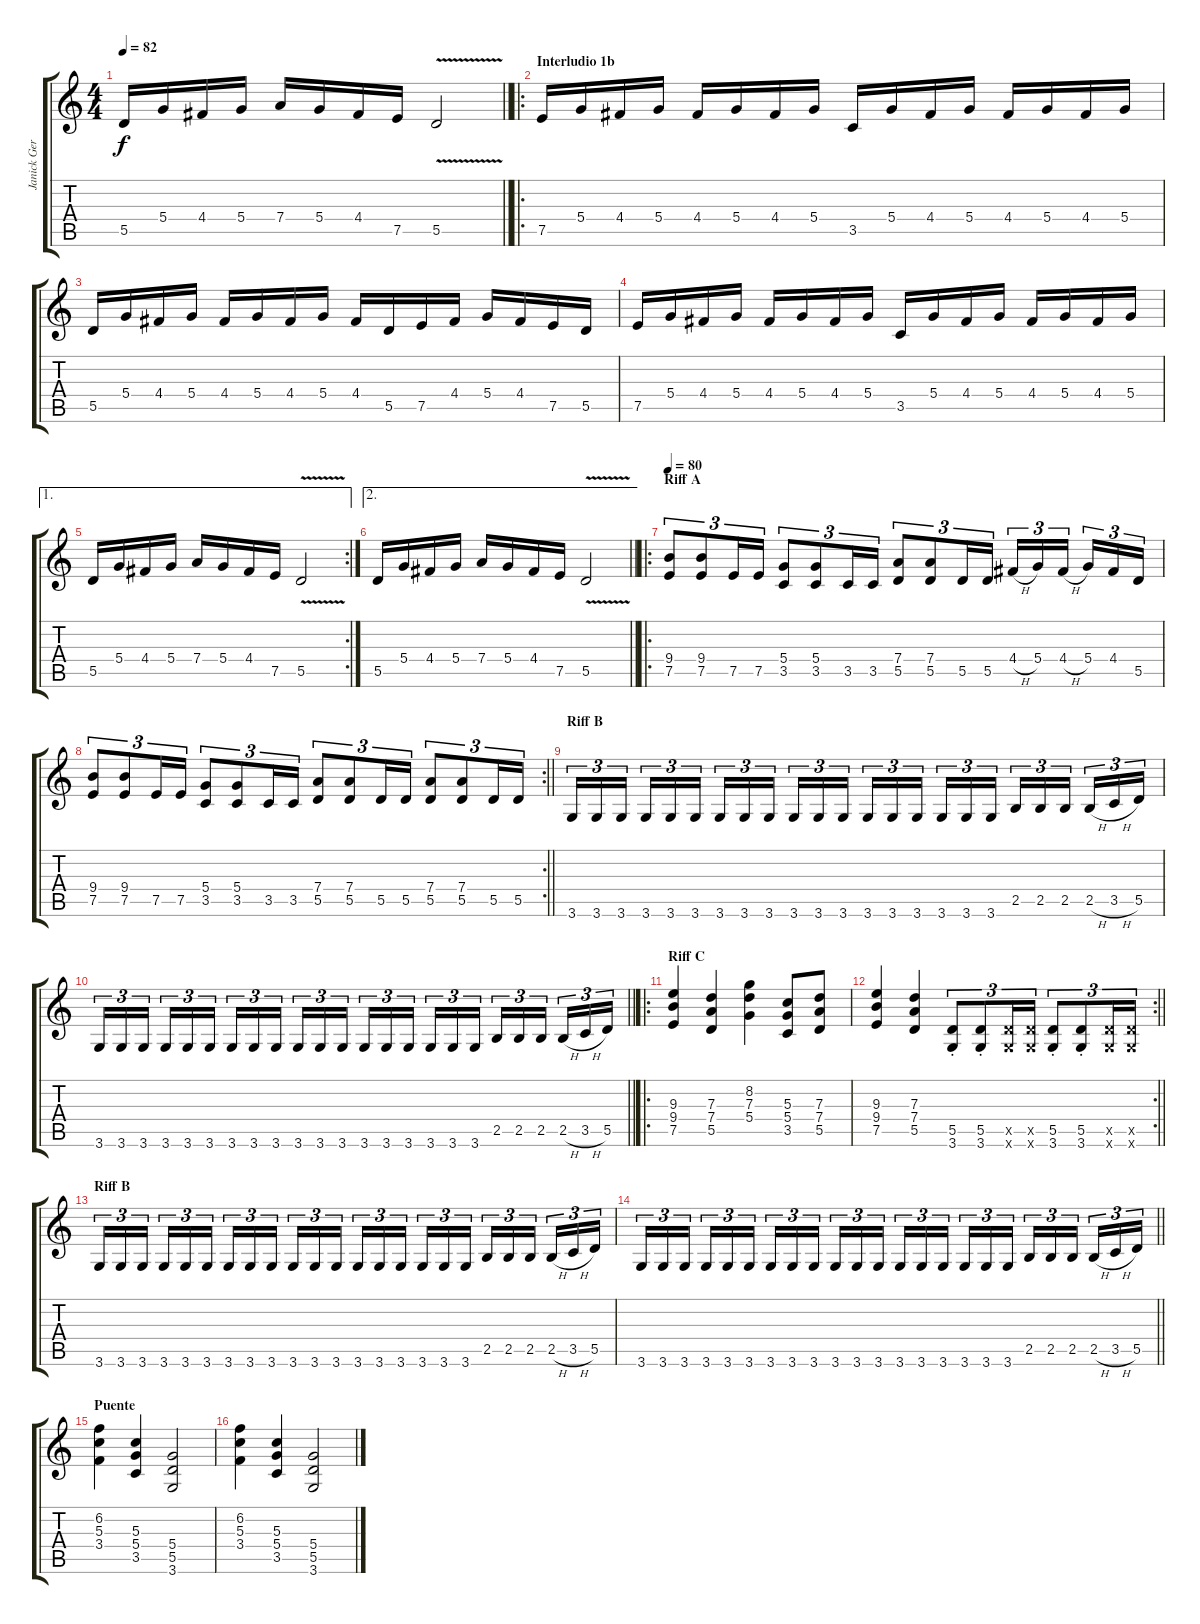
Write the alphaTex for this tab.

\track ("Janick Gers" "Janick Ger") {instrument distortionguitar}
\staff {score tabs}
\tuning (E4 B3 G3 D3 A2 E2) {hide}
\ts (4 4)
\tempo 82
\clef g2
\barLineRight lightlight
\ks c
5.5.16{dy f} 5.4.16 4.4.16 5.4.16 7.4.16 5.4.16 4.4.16 7.5.16 5.5{v}.2 |
\ro
\section ("" "Interludio 1b")
7.5.16 5.4.16 4.4.16 5.4.16 4.4.16 5.4.16 4.4.16 5.4.16 3.5.16 5.4.16 4.4.16 5.4.16 4.4.16 5.4.16 4.4.16 5.4.16 |
5.5.16 5.4.16 4.4.16 5.4.16 4.4.16 5.4.16 4.4.16 5.4.16 4.4.16 5.5.16 7.5.16 4.4.16 5.4.16 4.4.16 7.5.16 5.5.16 |
7.5.16 5.4.16 4.4.16 5.4.16 4.4.16 5.4.16 4.4.16 5.4.16 3.5.16 5.4.16 4.4.16 5.4.16 4.4.16 5.4.16 4.4.16 5.4.16 |
\ae 1
\rc 2
5.5.16 5.4.16 4.4.16 5.4.16 7.4.16 5.4.16 4.4.16 7.5.16 5.5{v}.2 |
\ae 2
\barLineRight lightlight
5.5.16 5.4.16 4.4.16 5.4.16 7.4.16 5.4.16 4.4.16 7.5.16 5.5{v}.2 |
\ro
\section ("" "Riff A")
\tempo 80
(9.4 7.5).8{tu (3 2)} (9.4 7.5).8{tu (3 2)} 7.5.16{tu (3 2)} 7.5.16{tu (3 2)} (5.4 3.5).8{tu (3 2)} (5.4 3.5).8{tu (3 2)} 3.5.16{tu (3 2)} 3.5.16{tu (3 2)} (7.4 5.5).8{tu (3 2)} (7.4 5.5).8{tu (3 2)} 5.5.16{tu (3 2)} 5.5.16{tu (3 2)} 4.4{h}.16{tu (3 2)} 5.4.16{tu (3 2)} 4.4{h}.16{tu (3 2) beam splitsecondary} 5.4.16{tu (3 2)} 4.4.16{tu (3 2)} 5.5.16{tu (3 2)} |
\rc 2
\barLineRight lightlight
(9.4 7.5).8{tu (3 2)} (9.4 7.5).8{tu (3 2)} 7.5.16{tu (3 2)} 7.5.16{tu (3 2)} (5.4 3.5).8{tu (3 2)} (5.4 3.5).8{tu (3 2)} 3.5.16{tu (3 2)} 3.5.16{tu (3 2)} (7.4 5.5).8{tu (3 2)} (7.4 5.5).8{tu (3 2)} 5.5.16{tu (3 2)} 5.5.16{tu (3 2)} (7.4 5.5).8{tu (3 2)} (7.4 5.5).8{tu (3 2)} 5.5.16{tu (3 2)} 5.5.16{tu (3 2)} |
\section ("" "Riff B")
3.6.16{tu (3 2)} 3.6.16{tu (3 2)} 3.6.16{tu (3 2) beam splitsecondary} 3.6.16{tu (3 2)} 3.6.16{tu (3 2)} 3.6.16{tu (3 2)} 3.6.16{tu (3 2)} 3.6.16{tu (3 2)} 3.6.16{tu (3 2) beam splitsecondary} 3.6.16{tu (3 2)} 3.6.16{tu (3 2)} 3.6.16{tu (3 2)} 3.6.16{tu (3 2)} 3.6.16{tu (3 2)} 3.6.16{tu (3 2) beam splitsecondary} 3.6.16{tu (3 2)} 3.6.16{tu (3 2)} 3.6.16{tu (3 2)} 2.5.16{tu (3 2)} 2.5.16{tu (3 2)} 2.5.16{tu (3 2) beam splitsecondary} 2.5{h}.16{tu (3 2)} 3.5{h}.16{tu (3 2)} 5.5.16{tu (3 2)} |
\barLineRight lightlight
3.6.16{tu (3 2)} 3.6.16{tu (3 2)} 3.6.16{tu (3 2) beam splitsecondary} 3.6.16{tu (3 2)} 3.6.16{tu (3 2)} 3.6.16{tu (3 2)} 3.6.16{tu (3 2)} 3.6.16{tu (3 2)} 3.6.16{tu (3 2) beam splitsecondary} 3.6.16{tu (3 2)} 3.6.16{tu (3 2)} 3.6.16{tu (3 2)} 3.6.16{tu (3 2)} 3.6.16{tu (3 2)} 3.6.16{tu (3 2) beam splitsecondary} 3.6.16{tu (3 2)} 3.6.16{tu (3 2)} 3.6.16{tu (3 2)} 2.5.16{tu (3 2)} 2.5.16{tu (3 2)} 2.5.16{tu (3 2) beam splitsecondary} 2.5{h}.16{tu (3 2)} 3.5{h}.16{tu (3 2)} 5.5.16{tu (3 2)} |
\ro
\section ("" "Riff C")
(9.3 9.4 7.5).4 (7.3 7.4 5.5).4 (8.2 7.3 5.4).4 (5.3 5.4 3.5).8 (7.3 7.4 5.5).8 |
\rc 2
\barLineRight lightlight
(9.3 9.4 7.5).4 (7.3 7.4 5.5).4 (5.5{st} 3.6{st}).8{tu (3 2)} (5.5{st} 3.6{st}).8{tu (3 2)} (5.5{x} 3.6{x}).16{tu (3 2)} (5.5{x} 3.6{x}).16{tu (3 2)} (5.5{st} 3.6{st}).8{tu (3 2)} (5.5{st} 3.6{st}).8{tu (3 2)} (5.5{x} 3.6{x}).16{tu (3 2)} (5.5{x} 3.6{x}).16{tu (3 2)} |
\section ("" "Riff B")
3.6.16{tu (3 2)} 3.6.16{tu (3 2)} 3.6.16{tu (3 2) beam splitsecondary} 3.6.16{tu (3 2)} 3.6.16{tu (3 2)} 3.6.16{tu (3 2)} 3.6.16{tu (3 2)} 3.6.16{tu (3 2)} 3.6.16{tu (3 2) beam splitsecondary} 3.6.16{tu (3 2)} 3.6.16{tu (3 2)} 3.6.16{tu (3 2)} 3.6.16{tu (3 2)} 3.6.16{tu (3 2)} 3.6.16{tu (3 2) beam splitsecondary} 3.6.16{tu (3 2)} 3.6.16{tu (3 2)} 3.6.16{tu (3 2)} 2.5.16{tu (3 2)} 2.5.16{tu (3 2)} 2.5.16{tu (3 2) beam splitsecondary} 2.5{h}.16{tu (3 2)} 3.5{h}.16{tu (3 2)} 5.5.16{tu (3 2)} |
\barLineRight lightlight
3.6.16{tu (3 2)} 3.6.16{tu (3 2)} 3.6.16{tu (3 2) beam splitsecondary} 3.6.16{tu (3 2)} 3.6.16{tu (3 2)} 3.6.16{tu (3 2)} 3.6.16{tu (3 2)} 3.6.16{tu (3 2)} 3.6.16{tu (3 2) beam splitsecondary} 3.6.16{tu (3 2)} 3.6.16{tu (3 2)} 3.6.16{tu (3 2)} 3.6.16{tu (3 2)} 3.6.16{tu (3 2)} 3.6.16{tu (3 2) beam splitsecondary} 3.6.16{tu (3 2)} 3.6.16{tu (3 2)} 3.6.16{tu (3 2)} 2.5.16{tu (3 2)} 2.5.16{tu (3 2)} 2.5.16{tu (3 2) beam splitsecondary} 2.5{h}.16{tu (3 2)} 3.5{h}.16{tu (3 2)} 5.5.16{tu (3 2)} |
\section ("" "Puente")
(6.2 5.3 3.4).4 (5.3 5.4 3.5).4 (5.4 5.5 3.6).2 |
(6.2 5.3 3.4).4 (5.3 5.4 3.5).4 (5.4 5.5 3.6).2
